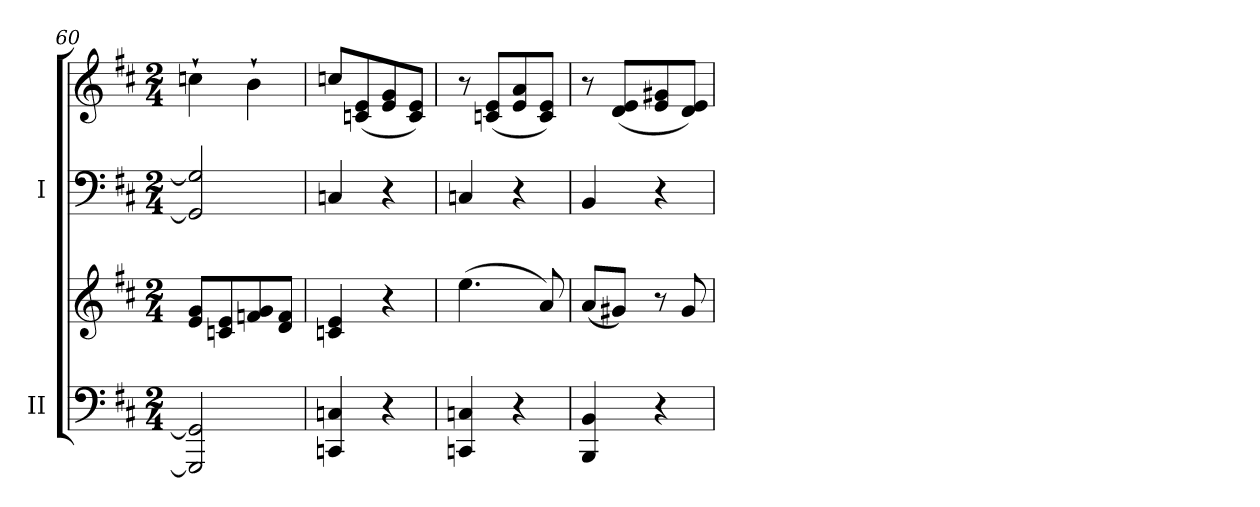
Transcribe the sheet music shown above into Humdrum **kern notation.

**kern	**kern	**kern	**kern
*part2	*part2	*part1	*part1
*staff4	*staff3	*staff2	*staff1
*I"II	*	*I"I	*
*I'II	*	*I'I	*
*clefF4	*clefG2	*clefF4	*clefG2
*k[f#c#]	*k[f#c#]	*k[f#c#]	*k[f#c#]
*M2/4	*M2/4	*M2/4	*M2/4
=60	=60	=60	=60
2GGG/] 2GG/]	8e/ 8g/L	2GG/] 2G/]	4ccn`\
.	8cn/ 8e/	.	.
.	8fn/ 8g/	.	4b`\
.	8d/ 8f/J	.	.
=61	=61	=61	=61
4CCn/ 4Cn/	4cn/ 4e/	4Cn/	8ccn/L
.	.	.	(<8cn/ 8e/
4r	4r	4r	8e/ 8g/
.	.	.	8c/ 8e/J)
!!LO:LB:g=z
=62	=62	=62	=62
4CCn/ 4Cn/	(>4.ee\	4Cn/	8r
.	.	.	(<8cn/ 8e/L
4r	.	4r	8e/ 8a/
.	8a/)	.	8c/ 8e/J)
=63	=63	=63	=63
4BBB/ 4BB/	(<8a/L	4BB/	8r
.	8g#X/J)	.	(<8d/ 8e/L
4r	8r	4r	8e/ 8g#X/
.	8g#/	.	8d/ 8e/J)
=	=	=	=
*-	*-	*-	*-
